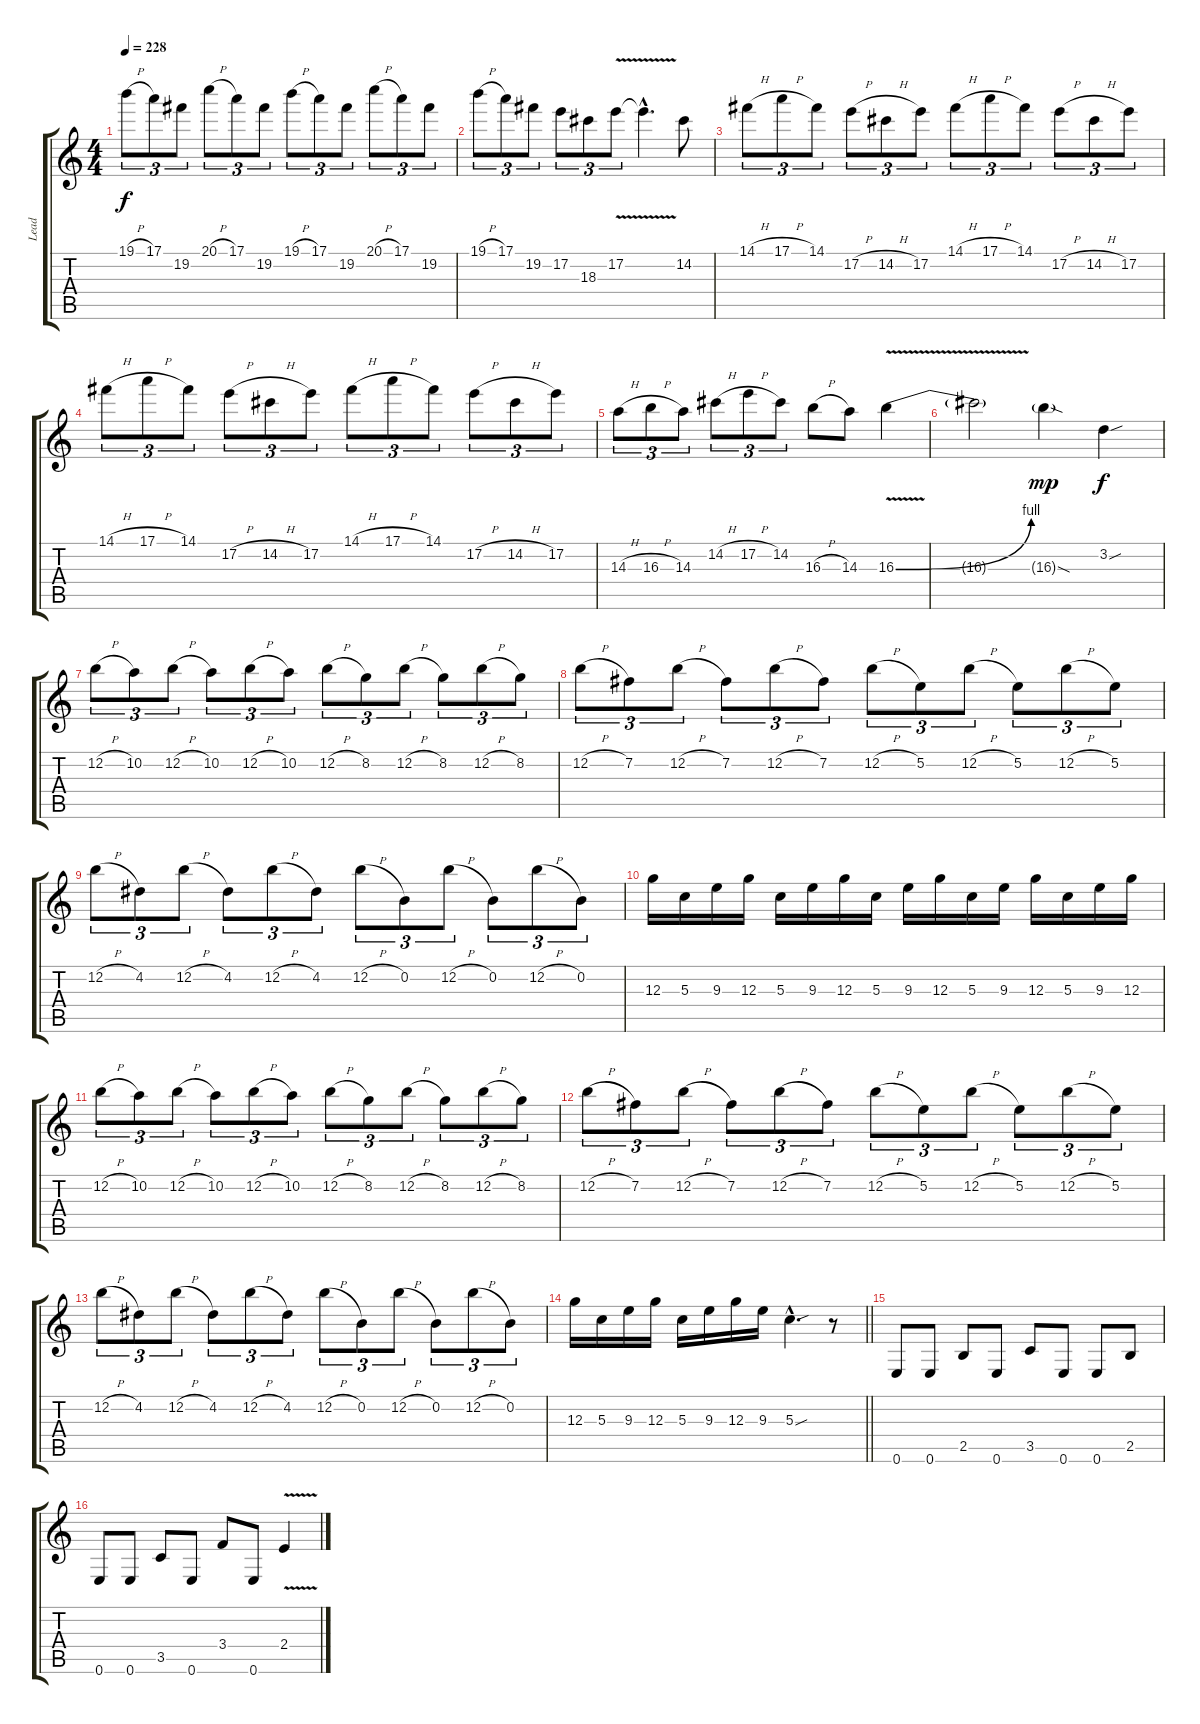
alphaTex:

\track ("Lead" "Lead") {instrument overdrivenguitar}
\staff {score tabs}
\tuning (E4 B3 G3 D3 A2 E2) {hide}
\ts (4 4)
\tempo 228
\clef g2
\ks c
19.1{h}.8{tu (3 2) dy f} 17.1.8{tu (3 2)} 19.2.8{tu (3 2)} 20.1{h}.8{tu (3 2)} 17.1.8{tu (3 2)} 19.2.8{tu (3 2)} 19.1{h}.8{tu (3 2)} 17.1.8{tu (3 2)} 19.2.8{tu (3 2)} 20.1{h}.8{tu (3 2)} 17.1.8{tu (3 2)} 19.2.8{tu (3 2)} |
19.1{h}.8{tu (3 2)} 17.1.8{tu (3 2)} 19.2.8{tu (3 2)} 17.2.8{tu (3 2)} 18.3.8{tu (3 2)} 17.2{v}.8{tu (3 2)} 17.2{hac t}.4{d} 14.2.8 |
14.1{h}.8{tu (3 2)} 17.1{h}.8{tu (3 2)} 14.1.8{tu (3 2)} 17.2{h}.8{tu (3 2)} 14.2{h}.8{tu (3 2)} 17.2.8{tu (3 2)} 14.1{h}.8{tu (3 2)} 17.1{h}.8{tu (3 2)} 14.1.8{tu (3 2)} 17.2{h}.8{tu (3 2)} 14.2{h}.8{tu (3 2)} 17.2.8{tu (3 2)} |
14.1{h}.8{tu (3 2)} 17.1{h}.8{tu (3 2)} 14.1.8{tu (3 2)} 17.2{h}.8{tu (3 2)} 14.2{h}.8{tu (3 2)} 17.2.8{tu (3 2)} 14.1{h}.8{tu (3 2)} 17.1{h}.8{tu (3 2)} 14.1.8{tu (3 2)} 17.2{h}.8{tu (3 2)} 14.2{h}.8{tu (3 2)} 17.2.8{tu (3 2)} |
14.3{h}.8{tu (3 2)} 16.3{h}.8{tu (3 2)} 14.3.8{tu (3 2)} 14.2{h}.8{tu (3 2)} 17.2{h}.8{tu (3 2)} 14.2.8{tu (3 2)} 16.3{h}.8 14.3.8 16.3{be (bend 0 0 60 4) v}.4 |
16.3{t}.2 16.3{sod g}.4{dy mp} 3.2{sou}.4{dy f} |
12.2{h}.8{tu (3 2)} 10.2.8{tu (3 2)} 12.2{h}.8{tu (3 2)} 10.2.8{tu (3 2)} 12.2{h}.8{tu (3 2)} 10.2.8{tu (3 2)} 12.2{h}.8{tu (3 2)} 8.2.8{tu (3 2)} 12.2{h}.8{tu (3 2)} 8.2.8{tu (3 2)} 12.2{h}.8{tu (3 2)} 8.2.8{tu (3 2)} |
12.2{h}.8{tu (3 2)} 7.2.8{tu (3 2)} 12.2{h}.8{tu (3 2)} 7.2.8{tu (3 2)} 12.2{h}.8{tu (3 2)} 7.2.8{tu (3 2)} 12.2{h}.8{tu (3 2)} 5.2.8{tu (3 2)} 12.2{h}.8{tu (3 2)} 5.2.8{tu (3 2)} 12.2{h}.8{tu (3 2)} 5.2.8{tu (3 2)} |
12.2{h}.8{tu (3 2)} 4.2.8{tu (3 2)} 12.2{h}.8{tu (3 2)} 4.2.8{tu (3 2)} 12.2{h}.8{tu (3 2)} 4.2.8{tu (3 2)} 12.2{h}.8{tu (3 2)} 0.2.8{tu (3 2)} 12.2{h}.8{tu (3 2)} 0.2.8{tu (3 2)} 12.2{h}.8{tu (3 2)} 0.2.8{tu (3 2)} |
12.3.16 5.3.16 9.3.16 12.3.16 5.3.16 9.3.16 12.3.16 5.3.16 9.3.16 12.3.16 5.3.16 9.3.16 12.3.16 5.3.16 9.3.16 12.3.16 |
12.2{h}.8{tu (3 2)} 10.2.8{tu (3 2)} 12.2{h}.8{tu (3 2)} 10.2.8{tu (3 2)} 12.2{h}.8{tu (3 2)} 10.2.8{tu (3 2)} 12.2{h}.8{tu (3 2)} 8.2.8{tu (3 2)} 12.2{h}.8{tu (3 2)} 8.2.8{tu (3 2)} 12.2{h}.8{tu (3 2)} 8.2.8{tu (3 2)} |
12.2{h}.8{tu (3 2)} 7.2.8{tu (3 2)} 12.2{h}.8{tu (3 2)} 7.2.8{tu (3 2)} 12.2{h}.8{tu (3 2)} 7.2.8{tu (3 2)} 12.2{h}.8{tu (3 2)} 5.2.8{tu (3 2)} 12.2{h}.8{tu (3 2)} 5.2.8{tu (3 2)} 12.2{h}.8{tu (3 2)} 5.2.8{tu (3 2)} |
12.2{h}.8{tu (3 2)} 4.2.8{tu (3 2)} 12.2{h}.8{tu (3 2)} 4.2.8{tu (3 2)} 12.2{h}.8{tu (3 2)} 4.2.8{tu (3 2)} 12.2{h}.8{tu (3 2)} 0.2.8{tu (3 2)} 12.2{h}.8{tu (3 2)} 0.2.8{tu (3 2)} 12.2{h}.8{tu (3 2)} 0.2.8{tu (3 2)} |
\barLineRight lightlight
12.3.16 5.3.16 9.3.16 12.3.16 5.3.16 9.3.16 12.3.16 9.3.16 5.3{sou hac}.4{d} r.8 |
0.6.8 0.6.8 2.5.8 0.6.8 3.5.8 0.6.8 0.6.8 2.5.8 |
0.6.8 0.6.8 3.5.8 0.6.8 3.4.8 0.6.8 2.4{v}.4
